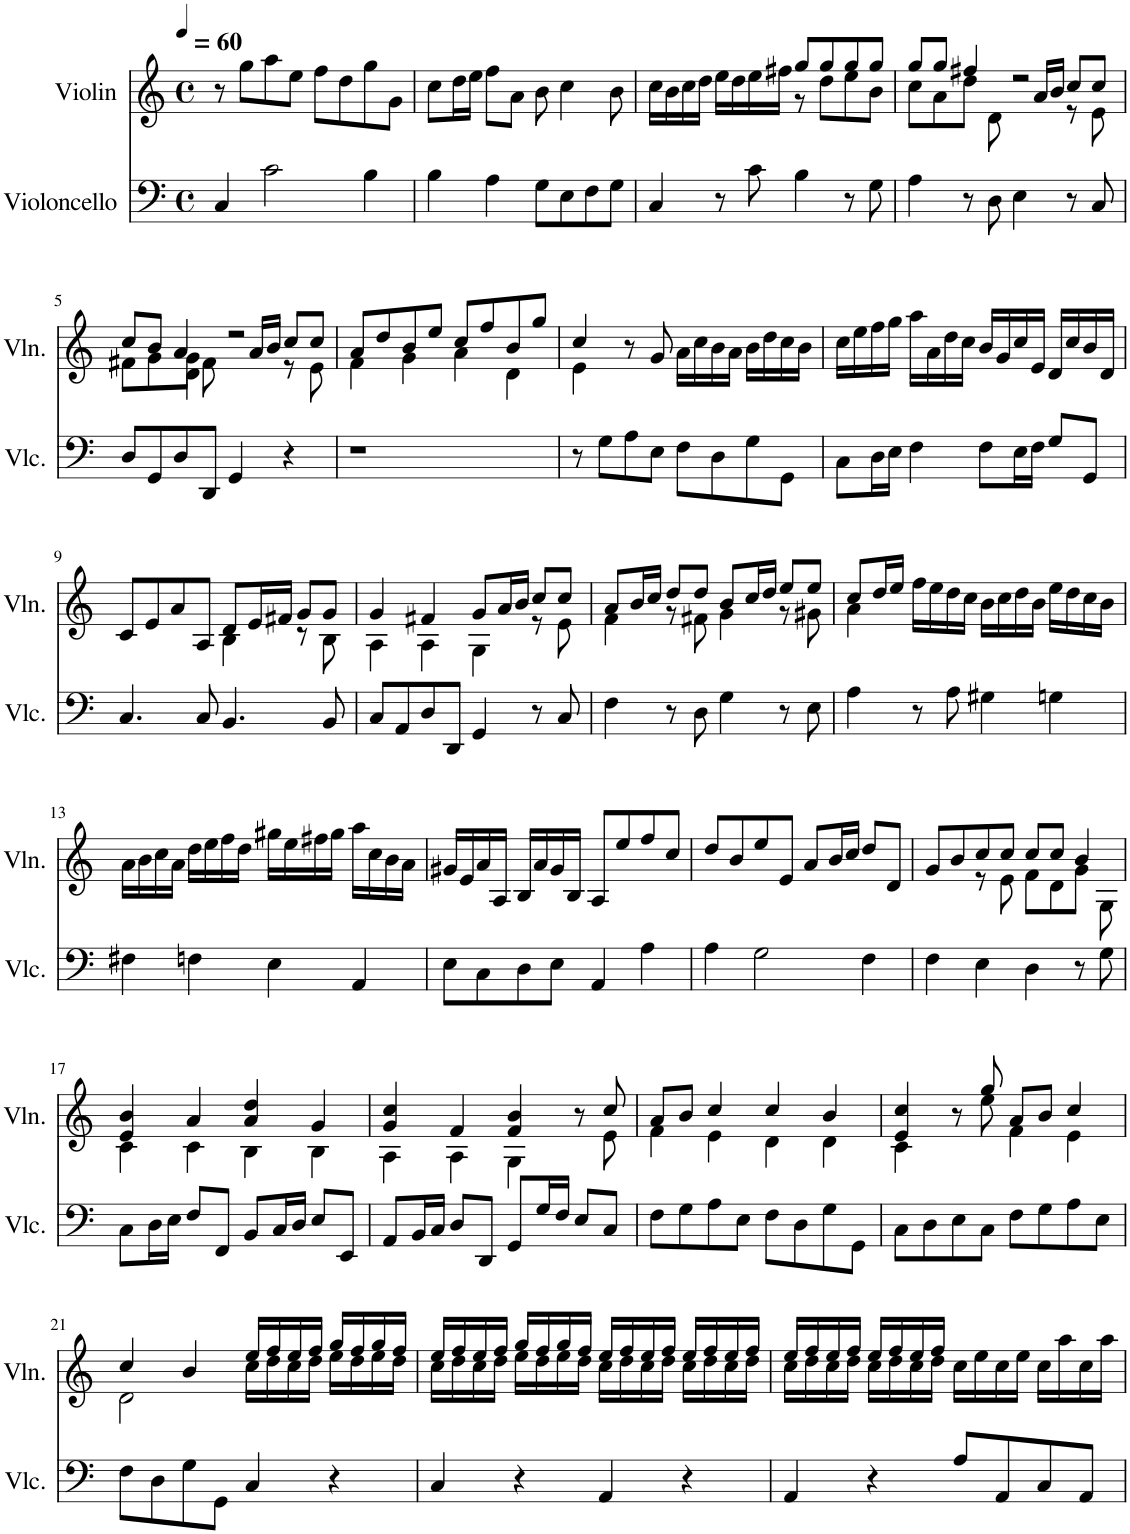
**kern	**kern
*part2	*part1
*staff2	*staff1
*I"Violoncello	*I"Violin
*I'Vlc.	*I'Vln.
*clefF4	*clefG2
*k[]	*k[]
*M4/4	*M4/4
*met(c)	*met(c)
=1	=1
!	!LO:TX:a:t== 60
4C/	8r
.	8gg\L
2c\	8aa\
.	8ee\J
.	8ff\L
.	8dd\
4B\	8gg\
.	8g\J
=2	=2
4B\	8cc\L
.	16dd\L
.	16ee\JJ
4A\	8ff\L
.	8a\J
8G\L	8b\
8E\	4cc\
8F\	.
8G\J	8b\
=3	=3
*	*^
4C/	16cc\LL	2ryy
.	16b\	.
.	16cc\	.
.	16dd\JJ	.
8r	16ee\LL	.
.	16dd\	.
8c\	16ee\	.
.	16ff#X\JJ	.
4B\	8gg/L	8r
.	8gg/	8dd\L
8r	8gg/	8ee\
8G\	8gg/J	8b\J
=4	=4	=4
4A\	8gg/L	8cc\L
.	8gg/J	8a\
8r	4ff#X/	8dd\J
8D\	.	4.ryy
4E\	8d\	.
.	2r	.
8r	.	8r
8C/	.	8e\
2ryy	.	2ryy
.	16a/LL	.
.	16b/JJ	.
.	8cc/L	.
.	8cc/J	.
!!LO:LB:g=z
=5	=5	=5
*	*	*^
8D/L	8cc/L	8f#X\L	4ryy
8GG/	8b/J	8g\	.
8D/	4a/	8g\J	4d\
8DD/J	.	4.ryy	.
4GG/	8f#\	.	1ryy
.	2r	.	.
4r	.	8r	.
.	.	8e\	.
2ryy	.	2ryy	.
.	16a/LL	.	.
.	16b/JJ	.	.
.	8cc/L	.	.
.	8cc/J	.	.
*	*	*v	*v
=6	=6	=6
1r	8a/L	4f\
.	8dd/	.
.	8b/	4g\
.	8ee/J	.
.	8cc/L	4a\
.	8ff/	.
.	8b/	4d\
.	8gg/J	.
=7	=7	=7
8r	4cc/	4e\
8G\L	.	.
8A\	8r	2.ryy
8E\J	8g/	.
8F\L	16a\LL	.
.	16cc\	.
8D\	16b\	.
.	16a\JJ	.
8G\	16b\LL	.
.	16dd\	.
8GG\J	16cc\	.
.	16b\JJ	.
*	*v	*v
=8	=8
8C\L	16cc\LL
.	16ee\
16D\L	16ff\
16E\JJ	16gg\JJ
4F\	16aa\LL
.	16a\
.	16dd\
.	16cc\JJ
8F\L	16b/LL
.	16g/
16E\L	16cc/
16F\JJ	16e/JJ
8G/L	16d/LL
.	16cc/
8GG/J	16b/
.	16d/JJ
!!LO:LB:g=z
=9	=9
*	*^
4.C/	8c/L	2ryy
.	8e/	.
.	8a/	.
8C/	8A/J	.
4.BB/	8d/L	4B\
.	16e/L	.
.	16f#X/JJ	.
.	8g/L	8r
8BB/	8g/J	8B\
=10	=10	=10
8C/L	4g/	4A\
8AA/	.	.
8D/	4f#X/	4A\
8DD/J	.	.
4GG/	8g/L	4G\
.	16a/L	.
.	16b/JJ	.
8r	8cc/L	8r
8C/	8cc/J	8e\
=11	=11	=11
4F\	8a/L	4f\
.	16b/L	.
.	16cc/JJ	.
8r	8dd/L	8r
8D\	8dd/J	8f#X\
4G\	8b/L	4g\
.	16cc/L	.
.	16dd/JJ	.
8r	8ee/L	8r
8E\	8ee/J	8g#X\
=12	=12	=12
4A\	8cc/L	4a\
.	16dd/L	.
.	16ee/JJ	.
8r	16ff\LL	2.ryy
.	16ee\	.
8A\	16dd\	.
.	16cc\JJ	.
4G#X\	16b\LL	.
.	16cc\	.
.	16dd\	.
.	16b\JJ	.
4Gn\	16ee\LL	.
.	16dd\	.
.	16cc\	.
.	16b\JJ	.
*	*v	*v
!!LO:LB:g=z
=13	=13
4F#X\	16a\LL
.	16b\
.	16cc\
.	16a\JJ
4Fn\	16dd\LL
.	16ee\
.	16ff\
.	16dd\JJ
4E\	16gg#X\LL
.	16ee\
.	16ff#X\
.	16gg#\JJ
4AA/	16aa\LL
.	16cc\
.	16b\
.	16a\JJ
=14	=14
8E\L	16g#X/LL
.	16e/
8C\	16a/
.	16A/JJ
8D\	16B/LL
.	16a/
8E\J	16g#/
.	16B/JJ
4AA/	8A/L
.	8ee/
4A\	8ff/
.	8cc/J
=15	=15
4A\	8dd/L
.	8b/
2G\	8ee/
.	8e/J
.	8a/L
.	16b/L
.	16cc/JJ
4F\	8dd/L
.	8d/J
=16	=16
*	*^
4F\	8g/L	4ryy
.	8b/	.
4E\	8cc/	8r
.	8cc/J	8e\
4D\	8cc/L	8f\L
.	8cc/J	8d\
8r	4b/	8g\J
8G\	.	4ryy
8ryy	8G\	.
!!LO:LB:g=z	!!
=17	=17	=17
8C\L	4e/ 4b/	4c\
16D\L	.	.
16E\JJ	.	.
8F/L	4a/	4c\
8FF/J	.	.
8BB/L	4a/ 4dd/	4B\
16C/L	.	.
16D/JJ	.	.
8E/L	4g/	4B\
8EE/J	.	.
=18	=18	=18
8AA/L	4g/ 4cc/	4A\
16BB/L	.	.
16C/JJ	.	.
8D/L	4f/	4A\
8DD/J	.	.
8GG/L	4f/ 4b/	4G\
16G/L	.	.
16F/JJ	.	.
8E/L	8r	8ryy
8C/J	8cc/	8e\
=19	=19	=19
8F\L	8a/L	4f\
8G\	8b/J	.
8A\	4cc/	4e\
8E\J	.	.
8F\L	4cc/	4d\
8D\	.	.
8G\	4b/	4d\
8GG\J	.	.
=20	=20	=20
8C\L	4e/ 4cc/	4c\
8D\	.	.
8E\	8r	8ryy
8C\J	8gg/	8ee\
8F\L	8a/L	4f\
8G\	8b/J	.
8A\	4cc/	4e\
8E\J	.	.
!!LO:LB:g=z	!!
=21	=21	=21
8F\L	4cc/	2d\
8D\	.	.
8G\	4b/	.
8GG\J	.	.
4C/	16ee/LL	16cc\LL
.	16ff/	16dd\
.	16ee/	16cc\
.	16ff/JJ	16dd\JJ
4r	16gg/LL	16ee\LL
.	16ff/	16dd\
.	16gg/	16ee\
.	16ff/JJ	16dd\JJ
=22	=22	=22
4C/	16ee/LL	16cc\LL
.	16ff/	16dd\
.	16ee/	16cc\
.	16ff/JJ	16dd\JJ
4r	16gg/LL	16ee\LL
.	16ff/	16dd\
.	16gg/	16ee\
.	16ff/JJ	16dd\JJ
4AA/	16ee/LL	16cc\LL
.	16ff/	16dd\
.	16ee/	16cc\
.	16ff/JJ	16dd\JJ
4r	16ee/LL	16cc\LL
.	16ff/	16dd\
.	16ee/	16cc\
.	16ff/JJ	16dd\JJ
=23	=23	=23
4AA/	16ee/LL	16cc\LL
.	16ff/	16dd\
.	16ee/	16cc\
.	16ff/JJ	16dd\JJ
4r	16ee/LL	16cc\LL
.	16ff/	16dd\
.	16ee/	16cc\
.	16ff/JJ	16dd\JJ
8A/L	16cc\LL	2ryy
.	16ee\	.
8AA/	16cc\	.
.	16ee\JJ	.
8C/	16cc\LL	.
.	16aa\	.
8AA/J	16cc\	.
.	16aa\JJ	.
*	*v	*v
=	=
*-	*-
